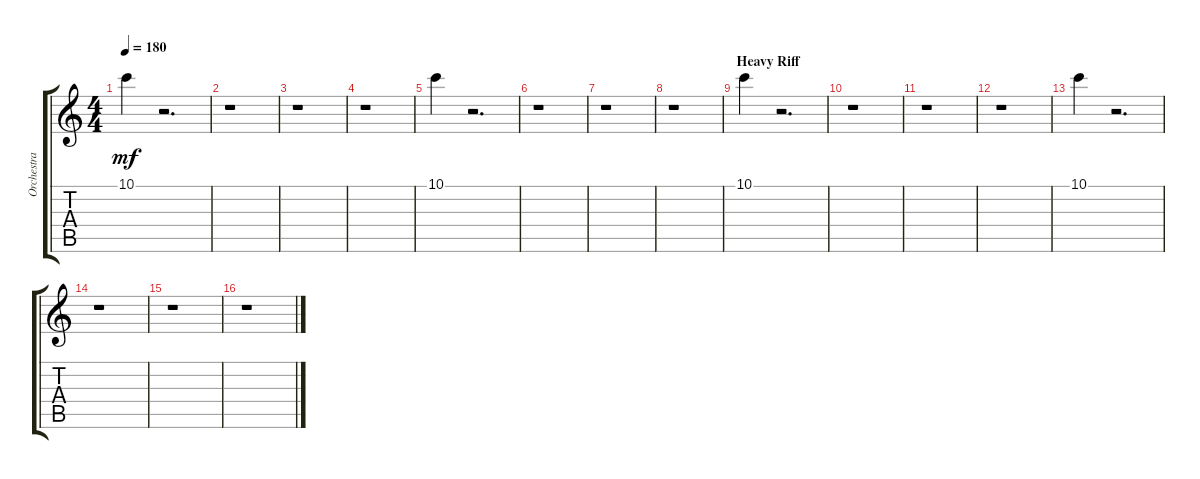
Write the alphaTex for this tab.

\track ("Orchestra Hit" "Orchestra ") {instrument electricguitarclean}
\staff {score tabs}
\tuning (D4 A3 F3 C3 G2 C2) {hide}
\ts (4 4)
\tempo 180
\clef g2
\ks aminor
10.1.4{dy mf} r.2{d} |
r.1 |
r.1 |
r.1 |
10.1.4 r.2{d} |
r.1 |
r.1 |
r.1 |
\section ("" "Heavy Riff")
10.1.4 r.2{d} |
r.1 |
r.1 |
r.1 |
10.1.4 r.2{d} |
r.1 |
r.1 |
r.1
